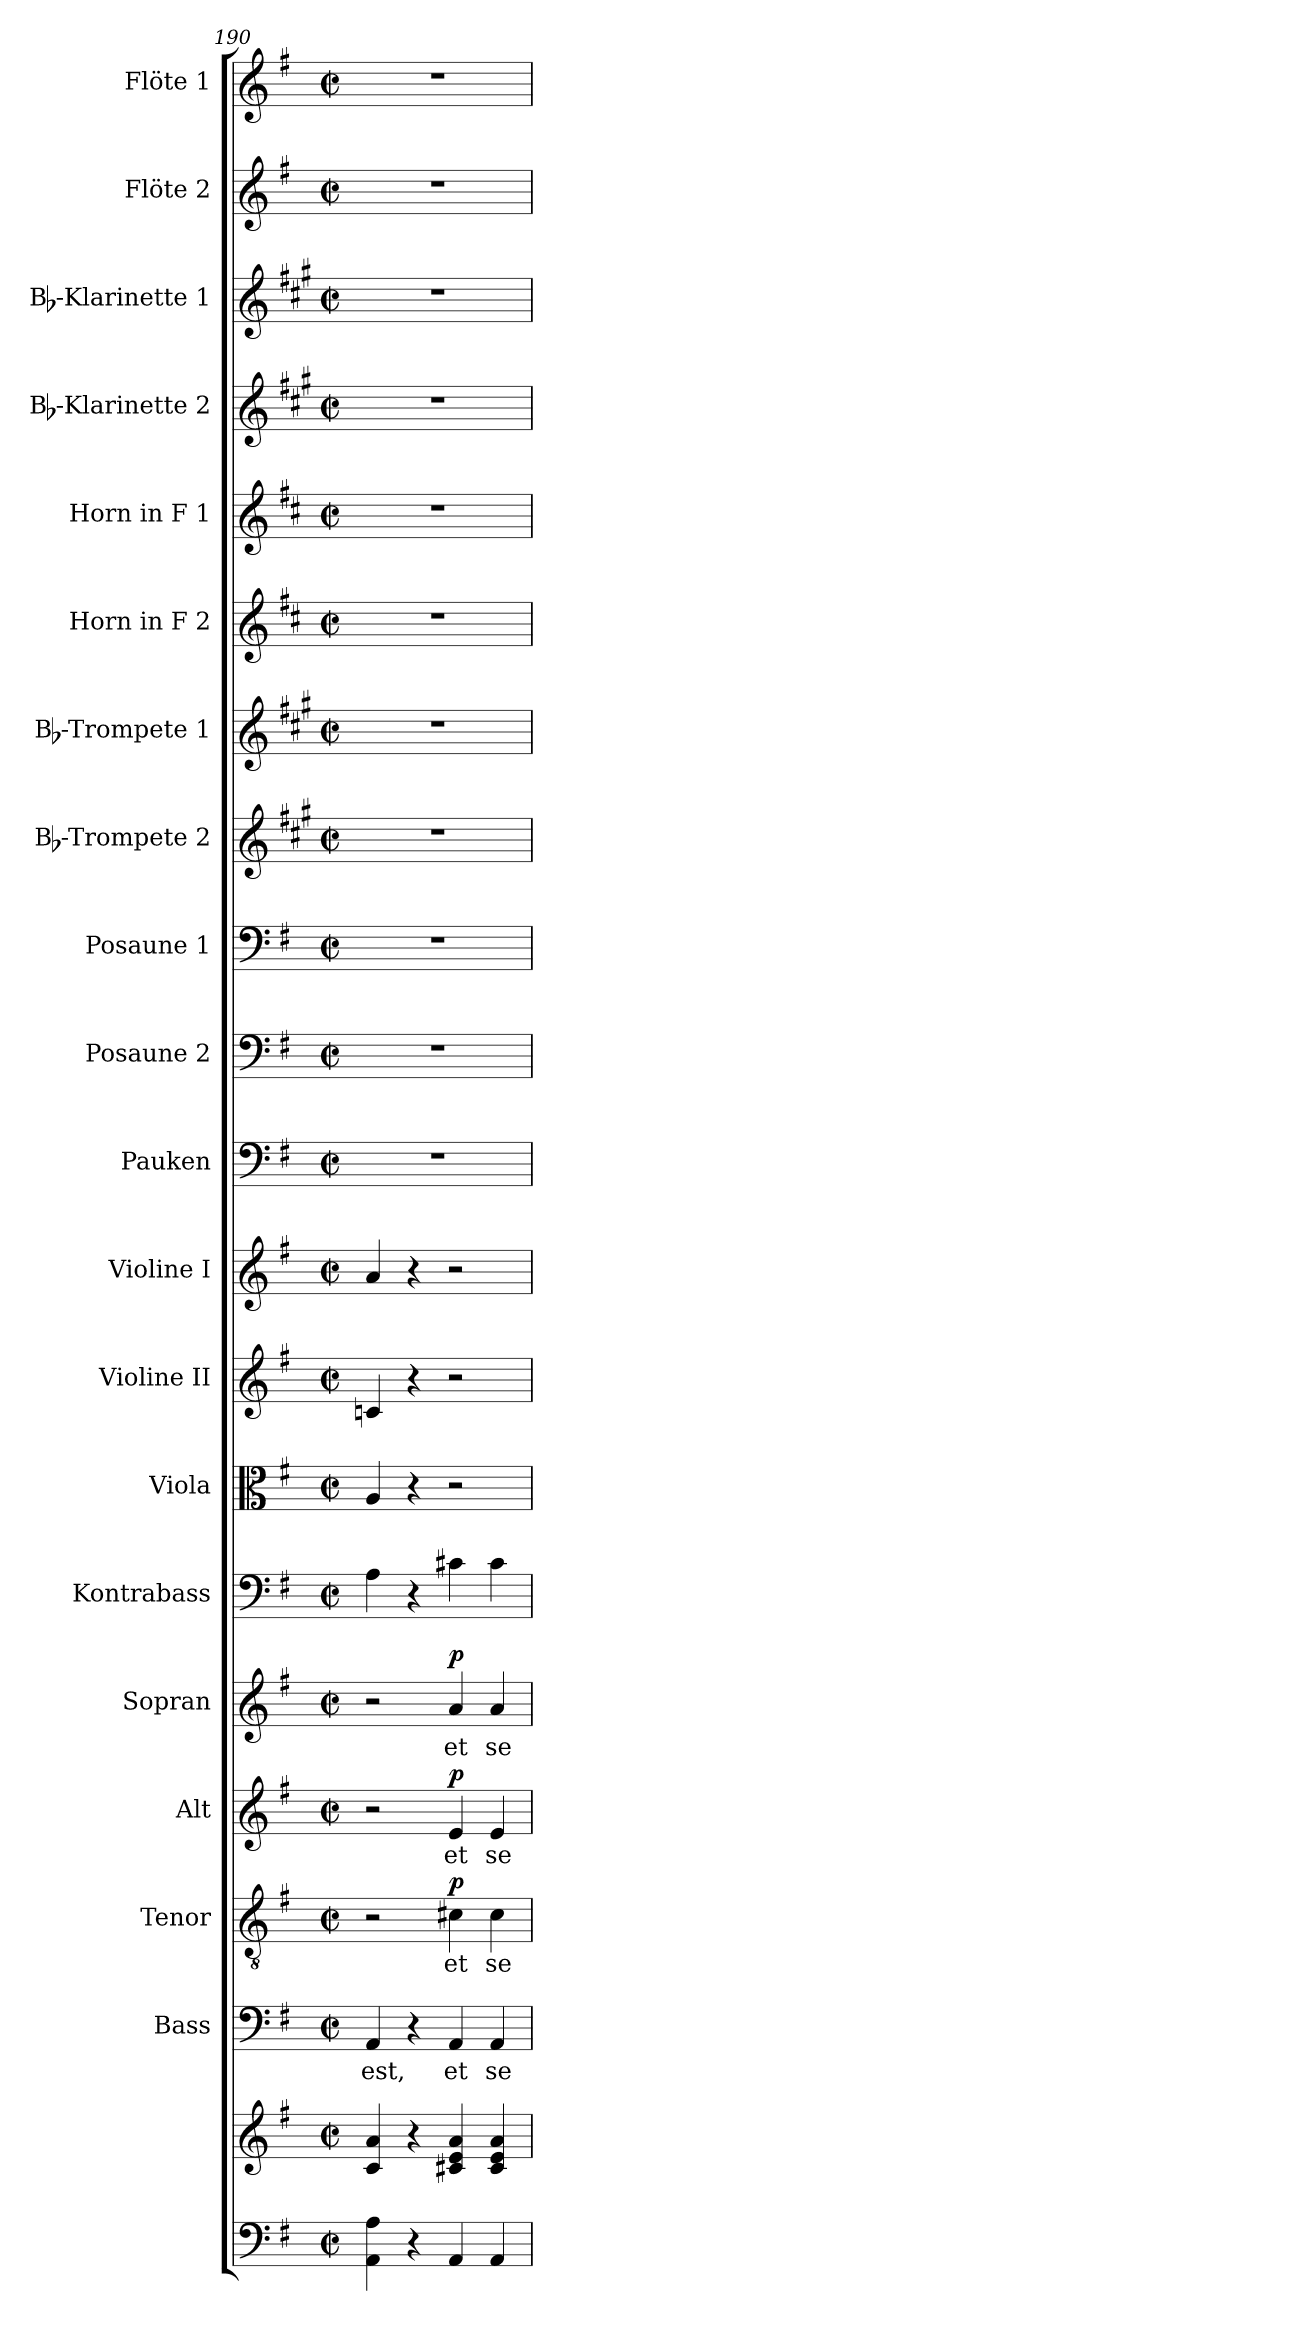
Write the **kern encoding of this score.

**kern	**kern	**kern	**text	**kern	**text	**dynam	**kern	**text	**dynam	**kern	**text	**dynam	**kern	**kern	**kern	**kern	**kern	**kern	**kern	**kern	**kern	**kern	**kern	**kern	**kern	**kern	**kern
*part20	*part20	*part19	*part19	*part18	*part18	*part18	*part17	*part17	*part17	*part16	*part16	*part16	*part15	*part14	*part13	*part12	*part11	*part10	*part9	*part8	*part7	*part6	*part5	*part4	*part3	*part2	*part1
*staff21	*staff20	*staff19	*staff19	*staff18	*staff18	*staff18	*staff17	*staff17	*staff17	*staff16	*staff16	*staff16	*staff15	*staff14	*staff13	*staff12	*staff11	*staff10	*staff9	*staff8	*staff7	*staff6	*staff5	*staff4	*staff3	*staff2	*staff1
*	*	*I"Bass	*	*I"Tenor	*	*	*I"Alt	*	*	*I"Sopran	*	*	*I"Kontrabass	*I"Viola	*I"Violine II	*I"Violine I	*I"Pauken	*I"Posaune 2	*I"Posaune 1	*I"Bb-Trompete 2	*I"Bb-Trompete 1	*I"Horn in F 2	*I"Horn in F 1	*I"Bb-Klarinette 2	*I"Bb-Klarinette 1	*I"Flöte 2	*I"Flöte 1
*	*	*I'B.	*	*I'T.	*	*	*I'A.	*	*	*I'S.	*	*	*I'Kb.	*I'Vla.	*I'Vl. II	*I'Vl. I	*I'Pk.	*I'Pos. 2	*I'Pos. 1	*I'Bb Trp. 2	*I'Bb Trp. 1	*	*	*I'Bb Kl. 2	*I'Bb Kl. 1	*I'Fl. 2	*I'Fl. 1
*clefF4	*clefG2	*clefF4	*	*clefGv2	*	*	*clefG2	*	*	*clefG2	*	*	*clefF4	*clefC3	*clefG2	*clefG2	*clefF4	*clefF4	*clefF4	*clefG2	*clefG2	*clefG2	*clefG2	*clefG2	*clefG2	*clefG2	*clefG2
*	*	*	*	*	*	*	*	*	*	*	*	*	*ITrd7c12	*	*	*	*	*	*	*ITrd1c2	*ITrd1c2	*ITrd4c7	*ITrd4c7	*ITrd1c2	*ITrd1c2	*	*
*k[f#]	*k[f#]	*k[f#]	*	*k[f#]	*	*	*k[f#]	*	*	*k[f#]	*	*	*k[f#]	*k[f#]	*k[f#]	*k[f#]	*k[f#]	*k[f#]	*k[f#]	*k[f#]	*k[f#]	*k[f#]	*k[f#]	*k[f#]	*k[f#]	*k[f#]	*k[f#]
*G:	*G:	*G:	*	*G:	*	*	*G:	*	*	*G:	*	*	*G:	*G:	*G:	*G:	*G:	*G:	*G:	*G:	*G:	*G:	*G:	*G:	*G:	*G:	*G:
*M2/2	*M2/2	*M2/2	*	*M2/2	*	*	*M2/2	*	*	*M2/2	*	*	*M2/2	*M2/2	*M2/2	*M2/2	*M2/2	*M2/2	*M2/2	*M2/2	*M2/2	*M2/2	*M2/2	*M2/2	*M2/2	*M2/2	*M2/2
*met(c|)	*met(c|)	*met(c|)	*	*met(c|)	*	*	*met(c|)	*	*	*met(c|)	*	*	*met(c|)	*met(c|)	*met(c|)	*met(c|)	*met(c|)	*met(c|)	*met(c|)	*met(c|)	*met(c|)	*met(c|)	*met(c|)	*met(c|)	*met(c|)	*met(c|)	*met(c|)
=190	=190	=190	=190	=190	=190	=190	=190	=190	=190	=190	=190	=190	=190	=190	=190	=190	=190	=190	=190	=190	=190	=190	=190	=190	=190	=190	=190
!	!	!	!LO:LY:b	!	!	!	!	!	!	!	!	!	!	!	!	!	!	!	!	!	!	!	!	!	!	!	!
4AA\ 4A\	4c/ 4a/	4AA/	est,	2r	.	.	2r	.	.	2r	.	.	4AA\	4A/	4cn/	4a/	1r	1r	1r	1r	1r	1r	1r	1r	1r	1r	1r
4r	4r	4r	.	.	.	.	.	.	.	.	.	.	4r	4r	4r	4r	.	.	.	.	.	.	.	.	.	.	.
!	!	!	!LO:LY:b	!	!LO:LY:b	!LO:DY:a	!	!LO:LY:b	!LO:DY:a	!	!LO:LY:b	!LO:DY:a	!	!	!	!	!	!	!	!	!	!	!	!	!	!	!
4AA/	4c#X/ 4e/ 4a/	4AA/	et	4c#X\	et	p	4e/	et	p	4a/	et	p	4C#X\	2r	2r	2r	.	.	.	.	.	.	.	.	.	.	.
!	!	!	!LO:LY:b	!	!LO:LY:b	!	!	!LO:LY:b	!	!	!LO:LY:b	!	!	!	!	!	!	!	!	!	!	!	!	!	!	!	!
4AA/	4c#/ 4e/ 4a/	4AA/	se-	4c#\	se-	.	4e/	se-	.	4a/	se-	.	4C#\	.	.	.	.	.	.	.	.	.	.	.	.	.	.
=	=	=	=	=	=	=	=	=	=	=	=	=	=	=	=	=	=	=	=	=	=	=	=	=	=	=	=
*-	*-	*-	*-	*-	*-	*-	*-	*-	*-	*-	*-	*-	*-	*-	*-	*-	*-	*-	*-	*-	*-	*-	*-	*-	*-	*-	*-
